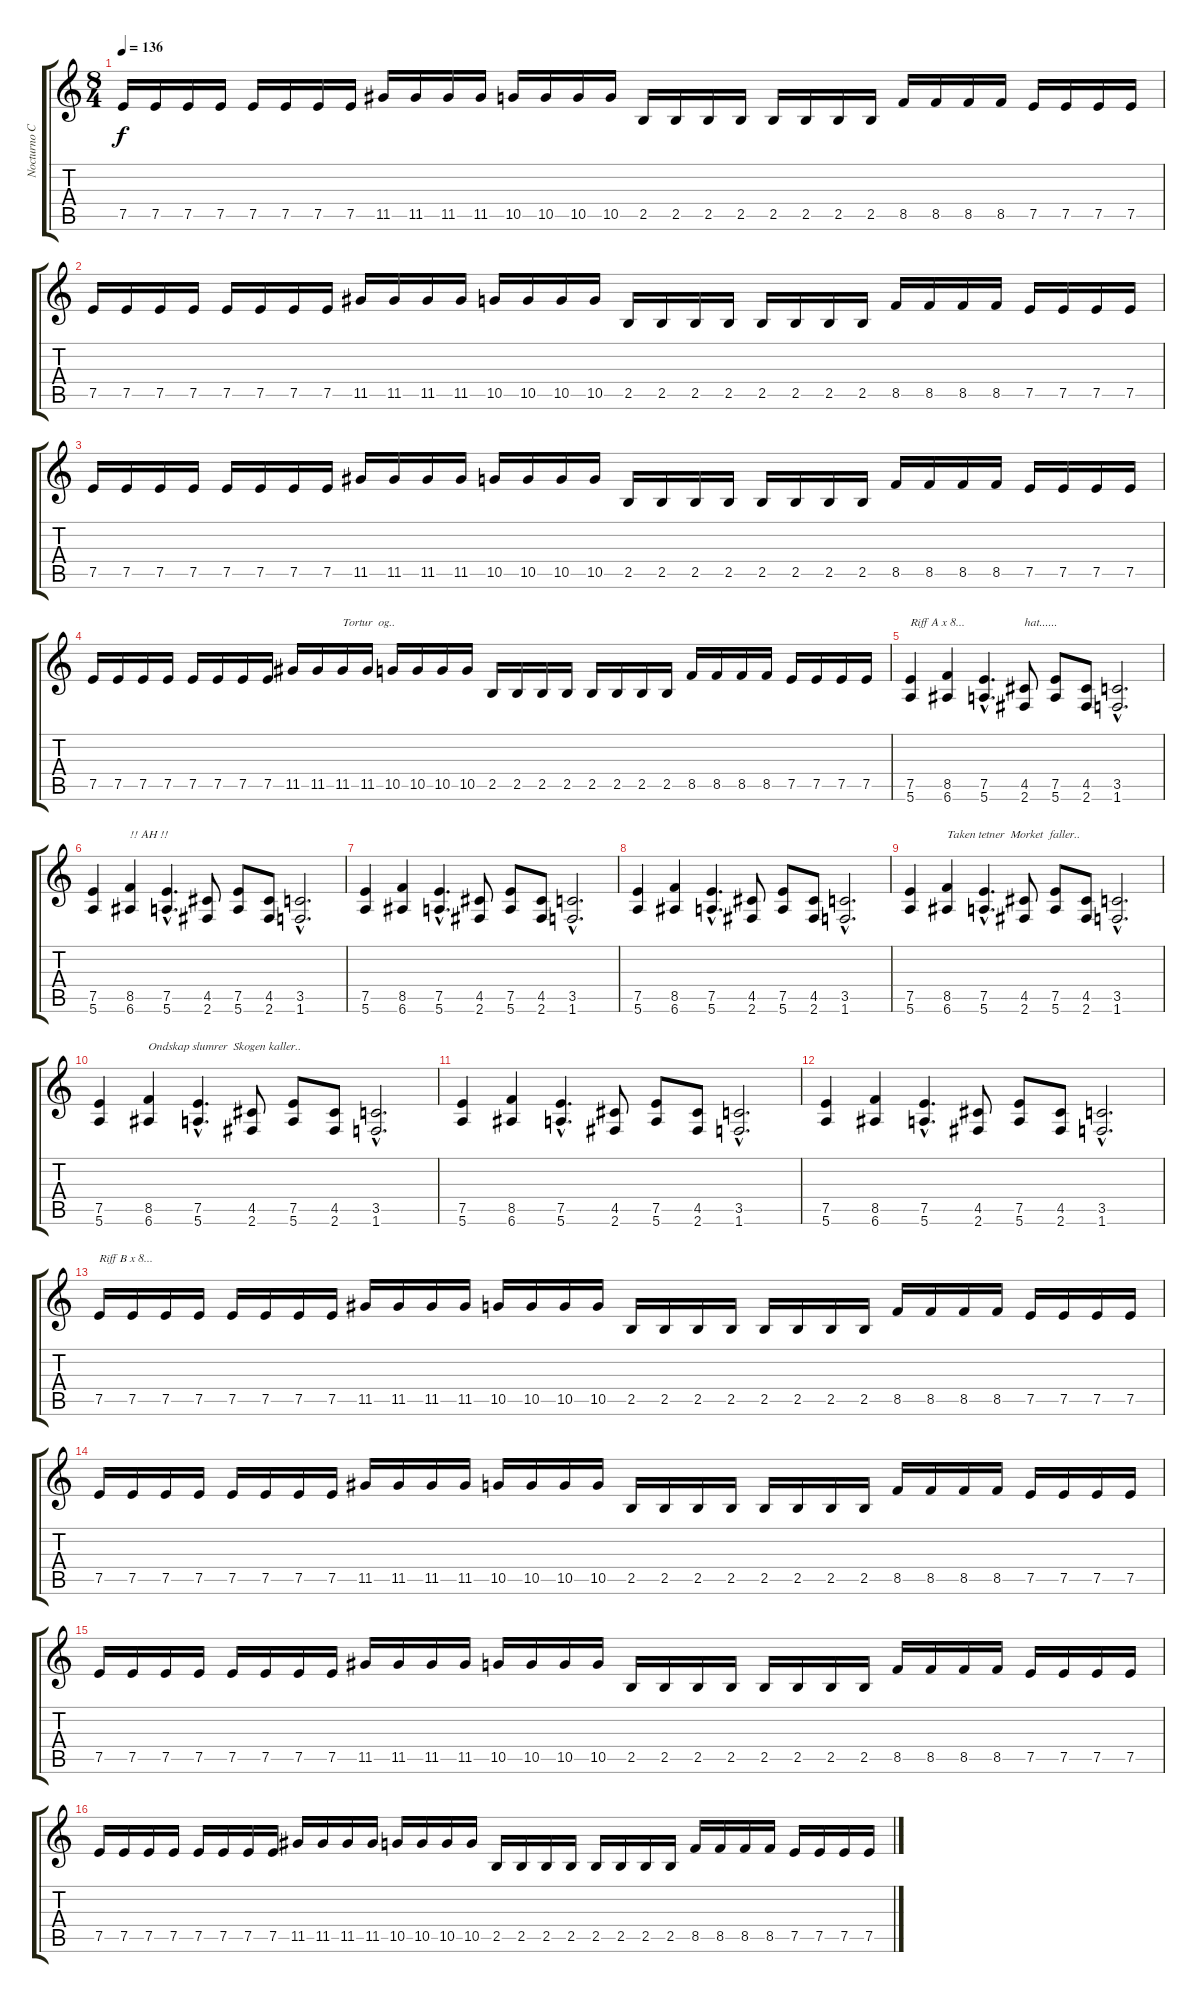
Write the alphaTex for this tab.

\track ("Nocturno Culto" "Nocturno C") {instrument distortionguitar}
\staff {score tabs}
\tuning (E4 B3 G3 D3 A2 E2) {hide}
\ts (8 4)
\tempo 136
\clef g2
\ks c
7.5.16{dy f} 7.5.16 7.5.16 7.5.16 7.5.16 7.5.16 7.5.16 7.5.16 11.5.16 11.5.16 11.5.16 11.5.16 10.5.16 10.5.16 10.5.16 10.5.16 2.5.16 2.5.16 2.5.16 2.5.16 2.5.16 2.5.16 2.5.16 2.5.16 8.5.16 8.5.16 8.5.16 8.5.16 7.5.16 7.5.16 7.5.16 7.5.16 |
7.5.16 7.5.16 7.5.16 7.5.16 7.5.16 7.5.16 7.5.16 7.5.16 11.5.16 11.5.16 11.5.16 11.5.16 10.5.16 10.5.16 10.5.16 10.5.16 2.5.16 2.5.16 2.5.16 2.5.16 2.5.16 2.5.16 2.5.16 2.5.16 8.5.16 8.5.16 8.5.16 8.5.16 7.5.16 7.5.16 7.5.16 7.5.16 |
7.5.16 7.5.16 7.5.16 7.5.16 7.5.16 7.5.16 7.5.16 7.5.16 11.5.16 11.5.16 11.5.16 11.5.16 10.5.16 10.5.16 10.5.16 10.5.16 2.5.16 2.5.16 2.5.16 2.5.16 2.5.16 2.5.16 2.5.16 2.5.16 8.5.16 8.5.16 8.5.16 8.5.16 7.5.16 7.5.16 7.5.16 7.5.16 |
7.5.16 7.5.16 7.5.16 7.5.16 7.5.16 7.5.16 7.5.16 7.5.16 11.5.16 11.5.16 11.5.16{txt "Tortur  og.."} 11.5.16 10.5.16 10.5.16 10.5.16 10.5.16 2.5.16 2.5.16 2.5.16 2.5.16 2.5.16 2.5.16 2.5.16 2.5.16 8.5.16 8.5.16 8.5.16 8.5.16 7.5.16 7.5.16 7.5.16 7.5.16 |
(7.5 5.6).4{txt "Riff A x 8... "} (8.5 6.6).4 (7.5{hac} 5.6{hac}).4{d} (4.5 2.6).8{txt "hat......"} (7.5 5.6).8 (4.5 2.6).8 (3.5{hac} 1.6{hac}).2{d} |
(7.5 5.6).4 (8.5 6.6).4{txt "!! AH !!"} (7.5{hac} 5.6{hac}).4{d} (4.5 2.6).8 (7.5 5.6).8 (4.5 2.6).8 (3.5{hac} 1.6{hac}).2{d} |
(7.5 5.6).4 (8.5 6.6).4 (7.5{hac} 5.6{hac}).4{d} (4.5 2.6).8 (7.5 5.6).8 (4.5 2.6).8 (3.5{hac} 1.6{hac}).2{d} |
(7.5 5.6).4 (8.5 6.6).4 (7.5{hac} 5.6{hac}).4{d} (4.5 2.6).8 (7.5 5.6).8 (4.5 2.6).8 (3.5{hac} 1.6{hac}).2{d} |
(7.5 5.6).4 (8.5 6.6).4{txt "Taken tetner  Morket  faller..                  "} (7.5{hac} 5.6{hac}).4{d} (4.5 2.6).8 (7.5 5.6).8 (4.5 2.6).8 (3.5{hac} 1.6{hac}).2{d} |
(7.5 5.6).4 (8.5 6.6).4{txt "Ondskap slumrer  Skogen kaller.."} (7.5{hac} 5.6{hac}).4{d} (4.5 2.6).8 (7.5 5.6).8 (4.5 2.6).8 (3.5{hac} 1.6{hac}).2{d} |
(7.5 5.6).4 (8.5 6.6).4 (7.5{hac} 5.6{hac}).4{d} (4.5 2.6).8 (7.5 5.6).8 (4.5 2.6).8 (3.5{hac} 1.6{hac}).2{d} |
(7.5 5.6).4 (8.5 6.6).4 (7.5{hac} 5.6{hac}).4{d} (4.5 2.6).8 (7.5 5.6).8 (4.5 2.6).8 (3.5{hac} 1.6{hac}).2{d} |
7.5.16{txt "Riff B x 8..."} 7.5.16 7.5.16 7.5.16 7.5.16 7.5.16 7.5.16 7.5.16 11.5.16 11.5.16 11.5.16 11.5.16 10.5.16 10.5.16 10.5.16 10.5.16 2.5.16 2.5.16 2.5.16 2.5.16 2.5.16 2.5.16 2.5.16 2.5.16 8.5.16 8.5.16 8.5.16 8.5.16 7.5.16 7.5.16 7.5.16 7.5.16 |
7.5.16 7.5.16 7.5.16 7.5.16 7.5.16 7.5.16 7.5.16 7.5.16 11.5.16 11.5.16 11.5.16 11.5.16 10.5.16 10.5.16 10.5.16 10.5.16 2.5.16 2.5.16 2.5.16 2.5.16 2.5.16 2.5.16 2.5.16 2.5.16 8.5.16 8.5.16 8.5.16 8.5.16 7.5.16 7.5.16 7.5.16 7.5.16 |
7.5.16 7.5.16 7.5.16 7.5.16 7.5.16 7.5.16 7.5.16 7.5.16 11.5.16 11.5.16 11.5.16 11.5.16 10.5.16 10.5.16 10.5.16 10.5.16 2.5.16 2.5.16 2.5.16 2.5.16 2.5.16 2.5.16 2.5.16 2.5.16 8.5.16 8.5.16 8.5.16 8.5.16 7.5.16 7.5.16 7.5.16 7.5.16 |
7.5.16 7.5.16 7.5.16 7.5.16 7.5.16 7.5.16 7.5.16 7.5.16 11.5.16 11.5.16 11.5.16 11.5.16 10.5.16 10.5.16 10.5.16 10.5.16 2.5.16 2.5.16 2.5.16 2.5.16 2.5.16 2.5.16 2.5.16 2.5.16 8.5.16 8.5.16 8.5.16 8.5.16 7.5.16 7.5.16 7.5.16 7.5.16
